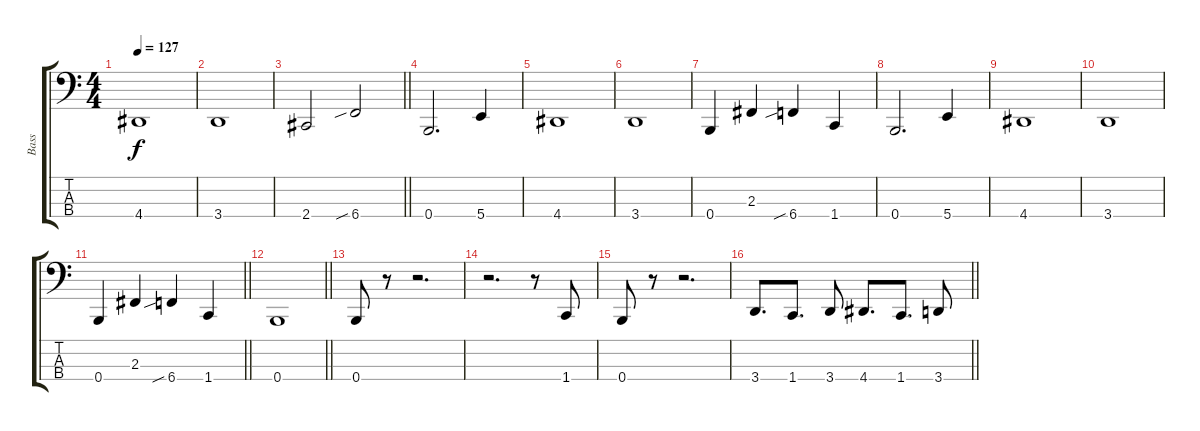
\track ("Bass" "Bass") {instrument electricbassfinger}
\staff {score tabs}
\tuning (D2 A1 E1 B0) {hide}
\ts (4 4)
\tempo 127
\clef f4
\ks c
4.4.1{dy f} |
3.4.1 |
\barLineRight lightlight
2.4.2 6.4{sib}.2 |
\section ("" "")
0.4.2{d} 5.4.4 |
4.4.1 |
3.4.1 |
0.4.4 2.3.4 6.4{sib}.4 1.4.4 |
0.4.2{d} 5.4.4 |
4.4.1 |
3.4.1 |
\barLineRight lightlight
0.4.4 2.3.4 6.4{sib}.4 1.4.4 |
\section ("" "")
\barLineRight lightlight
0.4.1 |
\section ("" "")
0.4.8 r.8 r.2{d} |
r.2{d} r.8 1.4.8 |
0.4.8 r.8 r.2{d} |
\barLineRight lightlight
3.4.8{d} 1.4.8{d} 3.4.8 4.4.8{d} 1.4.8{d} 3.4.8
